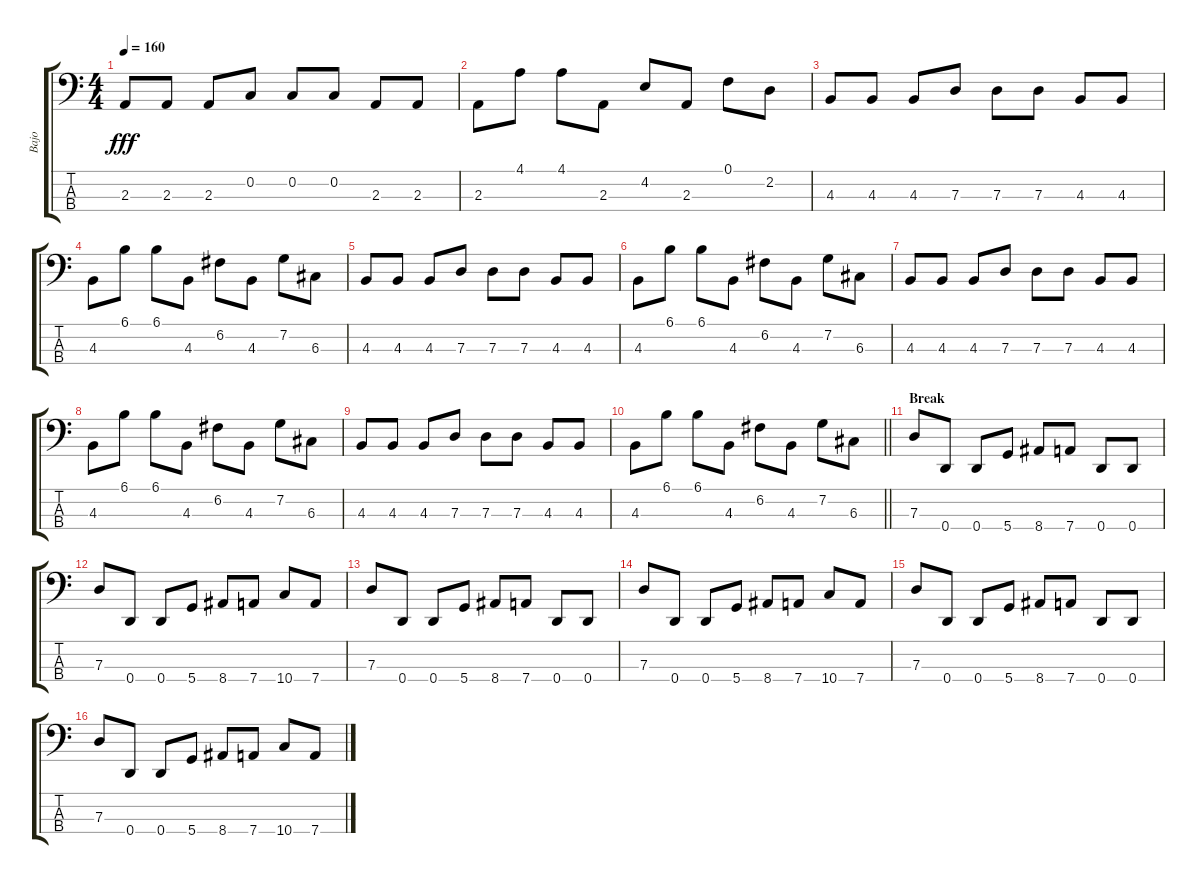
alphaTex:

\track ("Bajo" "Bajo") {instrument electricbassfinger}
\staff {score tabs}
\tuning (F2 C2 G1 D1) {hide}
\ts (4 4)
\tempo 160
\clef f4
\ks c
2.3.8{dy fff} 2.3.8 2.3.8 0.2.8 0.2.8 0.2.8 2.3.8 2.3.8 |
2.3.8 4.1.8 4.1.8 2.3.8 4.2.8 2.3.8 0.1.8 2.2.8 |
4.3.8 4.3.8 4.3.8 7.3.8 7.3.8 7.3.8 4.3.8 4.3.8 |
4.3.8 6.1.8 6.1.8 4.3.8 6.2.8 4.3.8 7.2.8 6.3.8 |
4.3.8 4.3.8 4.3.8 7.3.8 7.3.8 7.3.8 4.3.8 4.3.8 |
4.3.8 6.1.8 6.1.8 4.3.8 6.2.8 4.3.8 7.2.8 6.3.8 |
4.3.8 4.3.8 4.3.8 7.3.8 7.3.8 7.3.8 4.3.8 4.3.8 |
4.3.8 6.1.8 6.1.8 4.3.8 6.2.8 4.3.8 7.2.8 6.3.8 |
4.3.8 4.3.8 4.3.8 7.3.8 7.3.8 7.3.8 4.3.8 4.3.8 |
\barLineRight lightlight
4.3.8 6.1.8 6.1.8 4.3.8 6.2.8 4.3.8 7.2.8 6.3.8 |
\section ("" "Break")
7.3.8 0.4.8 0.4.8 5.4.8 8.4.8 7.4.8 0.4.8 0.4.8 |
7.3.8 0.4.8 0.4.8 5.4.8 8.4.8 7.4.8 10.4.8 7.4.8 |
7.3.8 0.4.8 0.4.8 5.4.8 8.4.8 7.4.8 0.4.8 0.4.8 |
7.3.8 0.4.8 0.4.8 5.4.8 8.4.8 7.4.8 10.4.8 7.4.8 |
7.3.8 0.4.8 0.4.8 5.4.8 8.4.8 7.4.8 0.4.8 0.4.8 |
7.3.8 0.4.8 0.4.8 5.4.8 8.4.8 7.4.8 10.4.8 7.4.8
